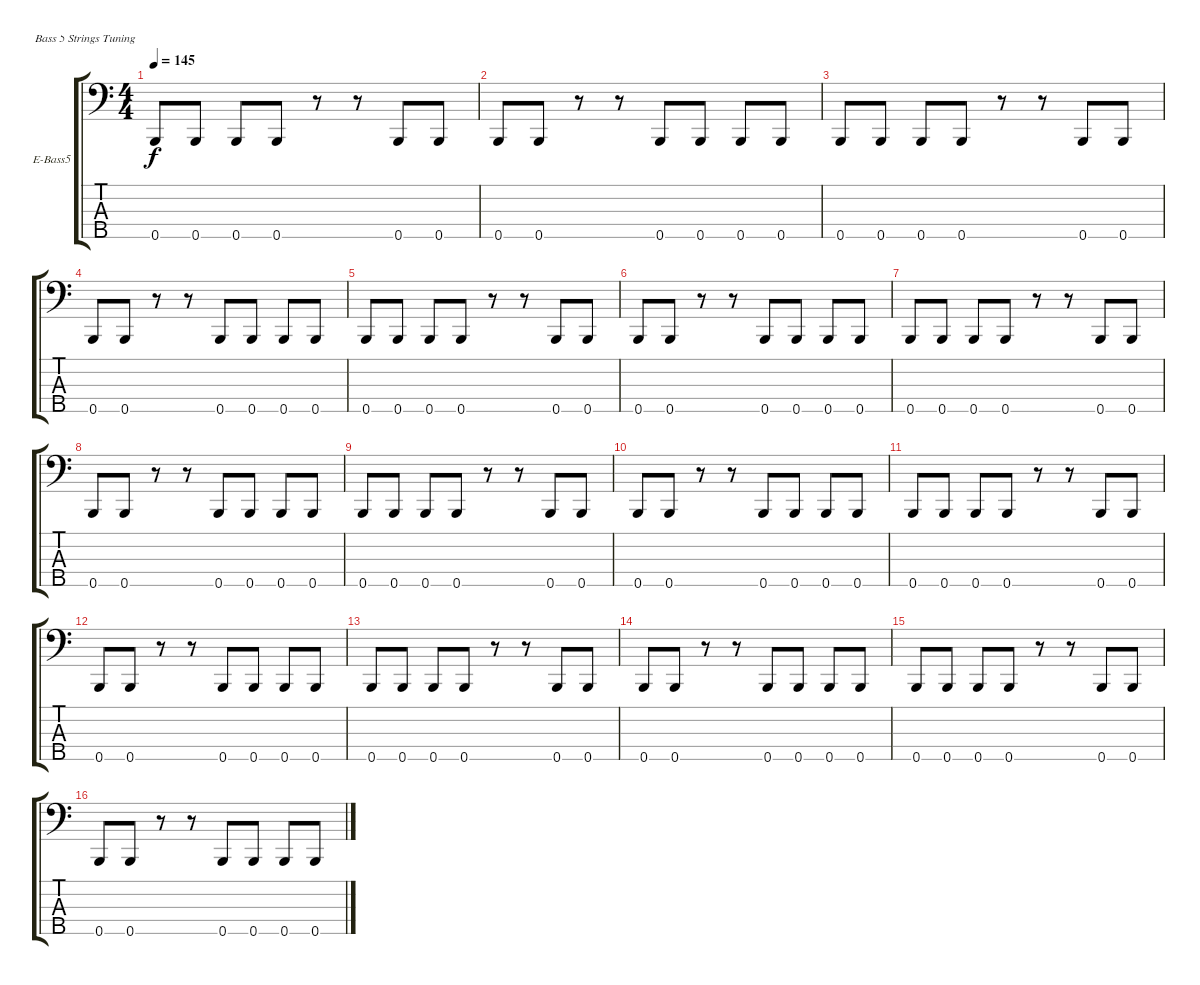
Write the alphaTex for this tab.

\bracketExtendMode groupsimilarinstruments
\firstSystemTrackNameOrientation horizontal
\otherSystemsTrackNameOrientation horizontal
\track ("Bass" "E-Bass5") {instrument electricbasspick}
\staff {score tabs}
\tuning (G2 D2 A1 E1 B0)
\ts (4 4)
\tempo 145
\clef f4
\ks c
0.5.8{dy f} 0.5.8 0.5.8 0.5.8 r.8 r.8 0.5.8 0.5.8 |
0.5.8 0.5.8 r.8 r.8 0.5.8 0.5.8 0.5.8 0.5.8 |
0.5.8 0.5.8 0.5.8 0.5.8 r.8 r.8 0.5.8 0.5.8 |
0.5.8 0.5.8 r.8 r.8 0.5.8 0.5.8 0.5.8 0.5.8 |
0.5.8 0.5.8 0.5.8 0.5.8 r.8 r.8 0.5.8 0.5.8 |
0.5.8 0.5.8 r.8 r.8 0.5.8 0.5.8 0.5.8 0.5.8 |
0.5.8 0.5.8 0.5.8 0.5.8 r.8 r.8 0.5.8 0.5.8 |
0.5.8 0.5.8 r.8 r.8 0.5.8 0.5.8 0.5.8 0.5.8 |
0.5.8 0.5.8 0.5.8 0.5.8 r.8 r.8 0.5.8 0.5.8 |
0.5.8 0.5.8 r.8 r.8 0.5.8 0.5.8 0.5.8 0.5.8 |
0.5.8 0.5.8 0.5.8 0.5.8 r.8 r.8 0.5.8 0.5.8 |
0.5.8 0.5.8 r.8 r.8 0.5.8 0.5.8 0.5.8 0.5.8 |
0.5.8 0.5.8 0.5.8 0.5.8 r.8 r.8 0.5.8 0.5.8 |
0.5.8 0.5.8 r.8 r.8 0.5.8 0.5.8 0.5.8 0.5.8 |
0.5.8 0.5.8 0.5.8 0.5.8 r.8 r.8 0.5.8 0.5.8 |
0.5.8 0.5.8 r.8 r.8 0.5.8 0.5.8 0.5.8 0.5.8
